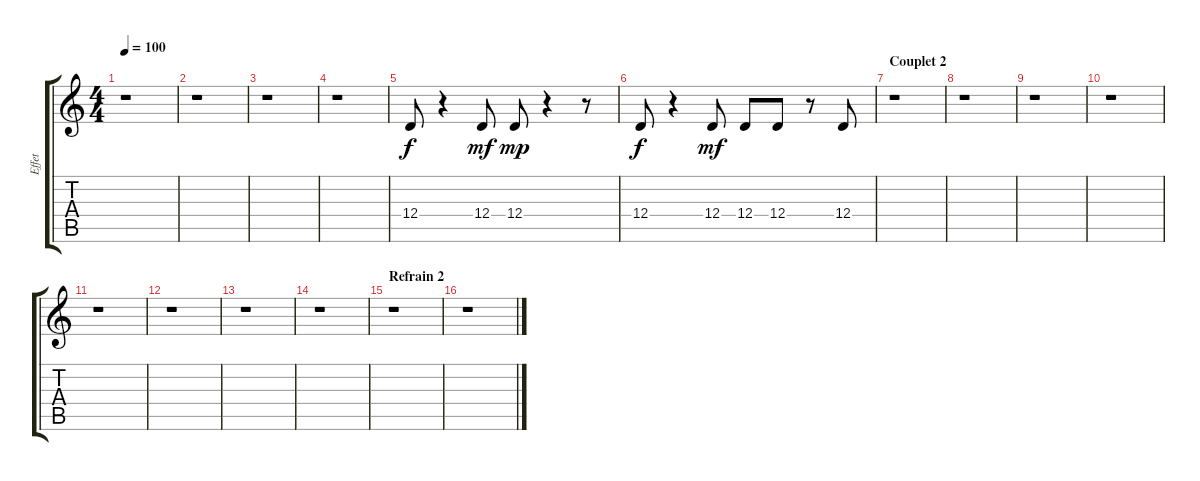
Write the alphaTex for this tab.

\track ("Effet" "Effet") {instrument panflute}
\staff {score tabs}
\tuning (E4 B3 G3 D3 A2 E2) {hide}
\ts (4 4)
\tempo 100
\clef g2
\ks c
r.1{dy f} |
r.1 |
r.1 |
r.1 |
12.4.8 r.4 12.4.8{dy mf} 12.4.8{dy mp} r.4 r.8 |
12.4.8{dy f} r.4 12.4.8{dy mf} 12.4.8 12.4.8 r.8 12.4.8 |
\section ("" "Couplet 2")
r.1 |
r.1 |
r.1 |
r.1 |
r.1 |
r.1 |
r.1 |
r.1 |
\section ("" "Refrain 2")
r.1 |
r.1
